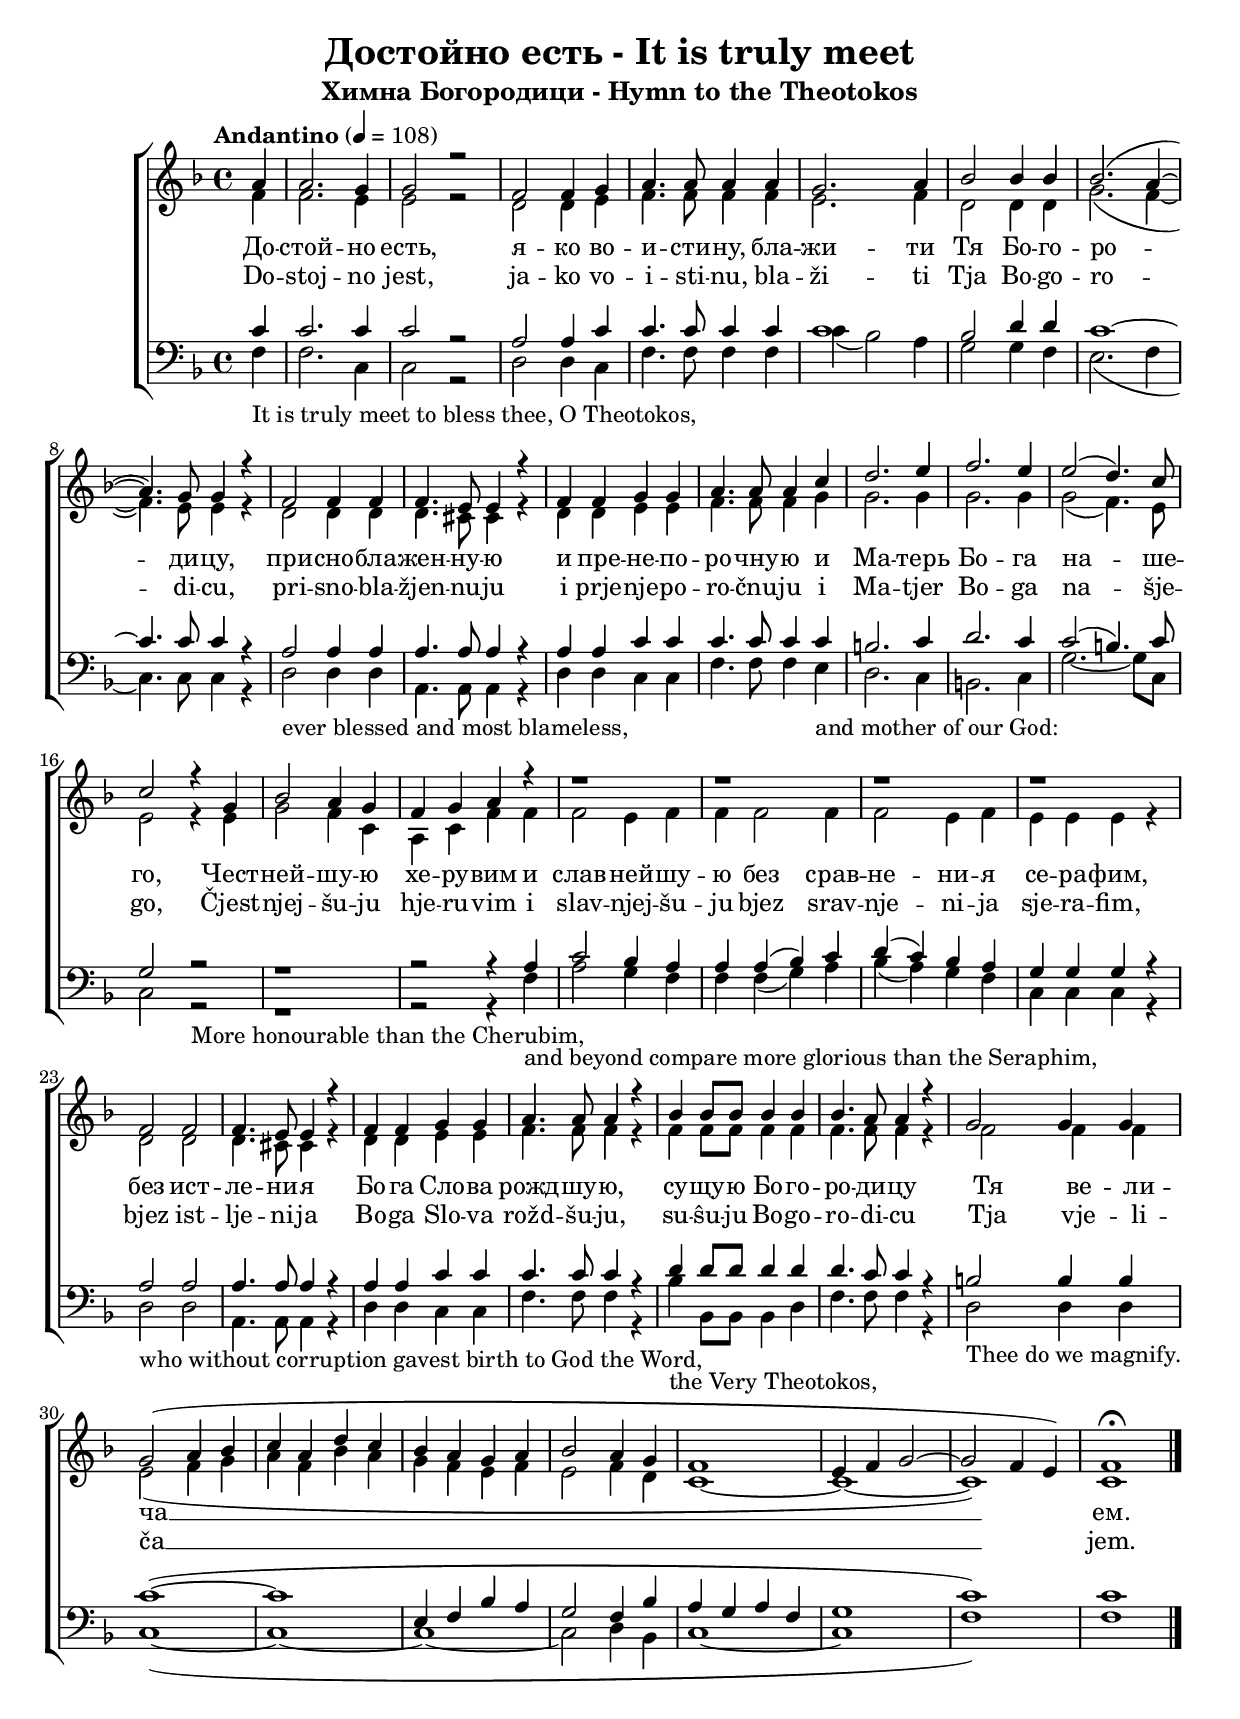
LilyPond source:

\version "2.18.2"
%TODO: add dynamics

global = {
	\time 4/4
	\key f \major
	\tempo Andantino 4 = 108
}

\header {
	title = "Достойно есть - It is truly meet"
	subtitle = "Химна Богородици - Hymn to the Theotokos"
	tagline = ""
}

\paper {
  system-count = #5
}

Cyrillic = \lyricmode {
	До -- | стой -- но | есть, | я -- ко во -- | и -- сти -- ну, бла -- | жи -- ти |
	Тя Бо -- го -- ро -- ди -- цу, при -- сно -- бла -- жен -- ну -- ю и
	пре -- не -- по -- ро -- чну -- ю и Ма -- терь Бо -- га на -- ше -- го,
	Чест -- ней -- шу -- ю хе -- ру -- вим и слав -- ней -- шу -- ю без
	срав -- не -- ни -- я се -- ра -- фим, без ист -- ле -- ни -- я Бо -- га
	Сло -- ва рожд -- шу -- ю, су -- щу -- ю Бо -- го -- ро -- ди -- цу Тя
	ве -- ли -- ча __ ем.
}

Latin = \lyricmode {
	Do -- | stoj -- no | jest, | ja -- ko vo -- | i -- sti -- nu, bla -- | ži -- ti |
	Tja Bo -- go -- ro -- di -- cu, pri -- sno -- bla -- žjen -- nu -- ju i
	prje -- nje -- po -- ro -- čnu -- ju i Ma -- tjer Bo -- ga na -- šje -- go,
	Čjest -- njej -- šu -- ju hje -- ru -- vim i slav -- njej -- šu -- ju bjez
	srav -- nje -- ni -- ja sje -- ra -- fim, bjez ist -- lje -- ni -- ja Bo -- ga
	Slo -- va rožd -- šu -- ju, su -- ŝu -- ju Bo -- go -- ro -- di -- cu Tja
	vje -- li -- ča __ jem.
}

sopMusic = \relative {
	\partial 4 a'4 | a2. g4 | g2 r | f f4 g | a4. a8 a4 a | g2. a4 | bes2 bes4 bes | bes2. (a4~ |
	a4.) g8 g4 r | f2 f4 f | f4. e8 e4 r | f f g g | a4. a8 a4 c | d2. e4 | f2. e4 |
	e2 (d4.) c8 | c2 r4 g | bes2 a4 g | f g a r | r1 | r1 | r1 |
	r1 | f2 f | f4. e8 e4 r | f f g g | a4. a8 a4 r | bes4 bes8 bes bes4 bes
	bes4. a8 a4 r | g2 g4 g | g2 (a4 bes | c a d c | bes a g a | bes2 a4 g |
	f1 | e4 f g2~ | g f4 e) | f1 \fermata \bar "|."
}

altoMusic = \relative {
	f'4 | f2. e4 | e2 r | d d4 e | f4. f8 f4 f | e2. f4 | d2 d4 d | g2. (f4~ |
	f4.) e8 e4 r | d2 d4 d | d4. cis8 cis4 r | d4 d e e | f4. f8 f4 g | g2. g4 | g2. g4 |
	g2 (f4.) e8 | e2 r4 e | g2 f4 c | a c f f | f2 e4 f | f f2 f4 | f2 e4 f |
	e4 e e r | d2 d |d4. cis8 cis4 r | d d e e | f4. f8 f4 r | f f8 f f4 f |
	f4. f8 f4 r | f2 f4 f | e2 (f4 g | a f bes a | g f e f | e2 f4 d | c1~ | c~ | c) | c
}

tenorMusic = \relative {
	c'4 | c2. c4 | c2 r | a a4 c | c4. c8 c4 c | c1 | bes2 d4 d | c1~ |
	c4. c8 c4 r | a2 a4 a | a4. a8 a4 r | a a c c | c4. c8 c4 c | b2. c4 | d2. c4 |
	c2 (b4.) c8 | g2 r | r1 | r2 r4 a | c2 bes4 a | a a (bes) c | d (c) bes a |
	g g g r | a2 a | a4. a8 a4 r | a a c c c4. c8 c4 r | d4 d8 d d4 d |
	d4. c8 c4 r | b2 b4 b | c1~ ( | c | e,4 f bes a | g2 f4 bes |
	a4 g a f | g1 | c) c
}

bassMusic = \relative {
	f4_\markup{It is truly meet to bless thee, O Theotokos,} | f2. c4 | c2 r| d d4 c | f4. f8 f4 f | c' (bes2) a4 | g2 g4 f | e2. (f4 |
	c4.) c8 c4 r | d2_\markup{ever blessed and most blameless,} d4 d | a4. a8 a4 r | d d c c | f4. f8 f4 e_\markup{and mother of our God:} | d2. c4 | b2. c4 |
	g'2.~ g8 c, | c2 r_\markup{More honourable than the Cherubim,} | r1 | r2 r4 f_\markup{and beyond compare more glorious than the Seraphim,} | a2 g4 f | f f (g) a | bes (a) g f |
	c c c r | d2_\markup{who without corruption gavest birth to God the Word,} d | a4. a8 a4 r | d d c c | f4. f8 f4 r | bes_\markup{the Very Theotokos,} bes,8 bes bes4 d |
	f4. f8 f4 r | d2_\markup{Thee do we magnify.} d4 d | c1~( | c~ | c~ | c2 d4 bes |
	c1~ | c | f) | f
}

\include "TEMPLATES_DIRECTORY/satb.ily"

